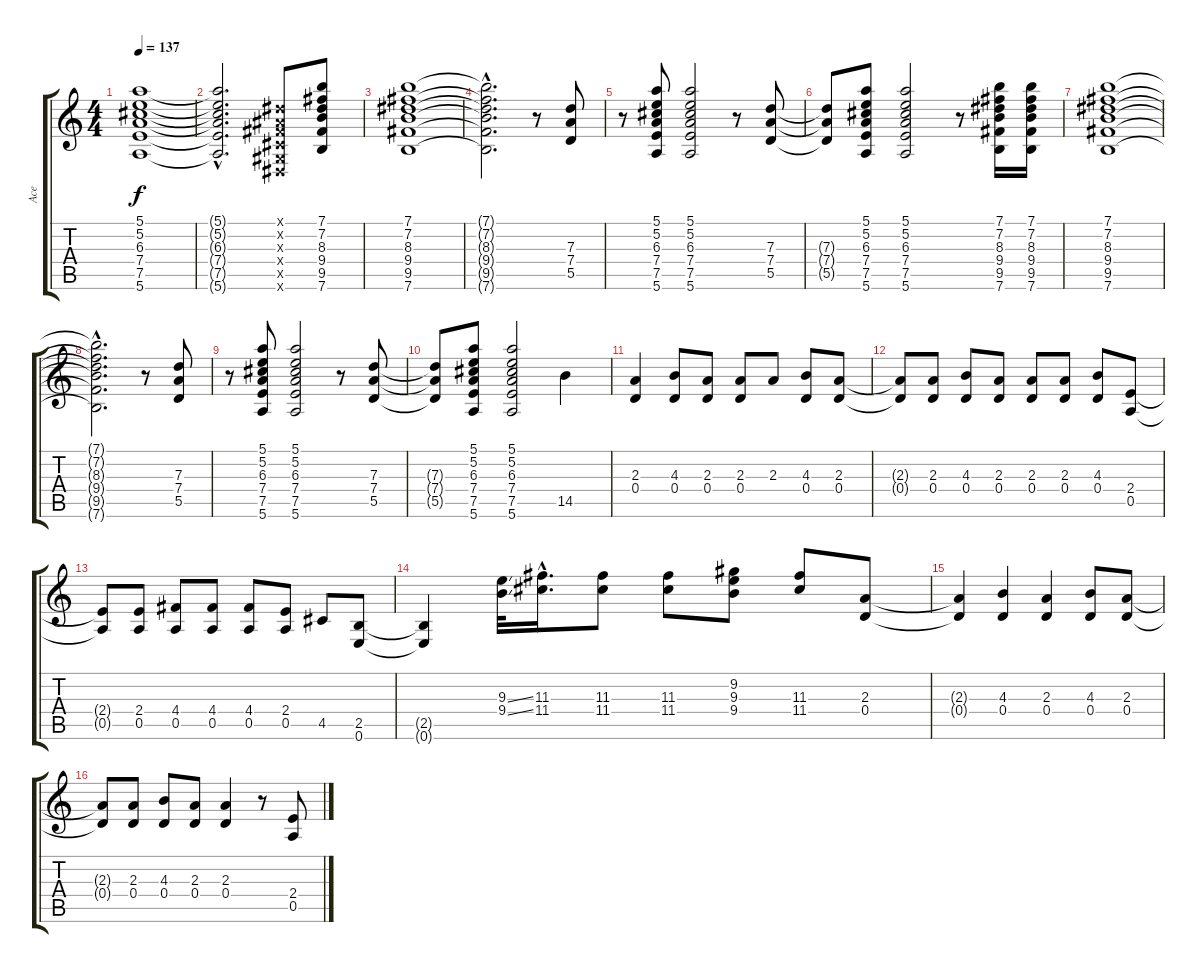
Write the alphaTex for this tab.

\track ("Ace" "Ace") {instrument overdrivenguitar}
\staff {score tabs}
\tuning (E4 B3 G3 D3 A2 E2) {hide}
\ts (4 4)
\tempo 137
\clef g2
\ks c
(5.1 5.2 6.3 7.4 7.5 5.6).1{dy f} |
(5.1{hac t} 5.2{hac t} 6.3{hac t} 7.4{hac t} 7.5{hac t} 5.6{hac t}).2{d} (-1.1{x} -1.2{x} -1.3{x} -1.4{x} -1.5{x} -1.6{x}).8 (7.1 7.2 8.3 9.4 9.5 7.6).8 |
(7.1 7.2 8.3 9.4 9.5 7.6).1 |
(7.1{hac t} 7.2{hac t} 8.3{hac t} 9.4{hac t} 9.5{hac t} 7.6{hac t}).2{d} r.8 (7.3 7.4 5.5).8 |
r.8 (5.1 5.2 6.3 7.4 7.5 5.6).8 (5.1 5.2 6.3 7.4 7.5 5.6).2 r.8 (7.3 7.4 5.5).8 |
(7.3{t} 7.4{t} 5.5{t}).8 (5.1 5.2 6.3 7.4 7.5 5.6).8 (5.1 5.2 6.3 7.4 7.5 5.6).2 r.8 (7.1 7.2 8.3 9.4 9.5 7.6).16 (7.1 7.2 8.3 9.4 9.5 7.6).16 |
(7.1 7.2 8.3 9.4 9.5 7.6).1 |
(7.1{hac t} 7.2{hac t} 8.3{hac t} 9.4{hac t} 9.5{hac t} 7.6{hac t}).2{d} r.8 (7.3 7.4 5.5).8 |
r.8 (5.1 5.2 6.3 7.4 7.5 5.6).8 (5.1 5.2 6.3 7.4 7.5 5.6).2 r.8 (7.3 7.4 5.5).8 |
(7.3{t} 7.4{t} 5.5{t}).8 (5.1 5.2 6.3 7.4 7.5 5.6).8 (5.1 5.2 6.3 7.4 7.5 5.6).2 14.5.4 |
(2.3 0.4).4 (4.3 0.4).8 (2.3 0.4).8 (2.3 0.4).8 2.3.8 (4.3 0.4).8 (2.3 0.4).8 |
(2.3{t} 0.4{t}).8 (2.3 0.4).8 (4.3 0.4).8 (2.3 0.4).8 (2.3 0.4).8 (2.3 0.4).8 (4.3 0.4).8 (2.4 0.5).8 |
(2.4{t} 0.5{t}).8 (2.4 0.5).8 (4.4 0.5).8 (4.4 0.5).8 (4.4 0.5).8 (2.4 0.5).8 4.5.8 (2.5 0.6).8 |
(2.5{t} 0.6{t}).4 (9.3{ss} 9.4{ss}).32 (11.3{hac} 11.4{hac}).16{d} (11.3 11.4).8 (11.3 11.4).8 (9.2 9.3 9.4).8 (11.3 11.4).8 (2.3 0.4).8 |
(2.3{t} 0.4{t}).4 (4.3 0.4).4 (2.3 0.4).4 (4.3 0.4).8 (2.3 0.4).8 |
(2.3{t} 0.4{t}).8 (2.3 0.4).8 (4.3 0.4).8 (2.3 0.4).8 (2.3 0.4).4 r.8 (2.4 0.5).8
